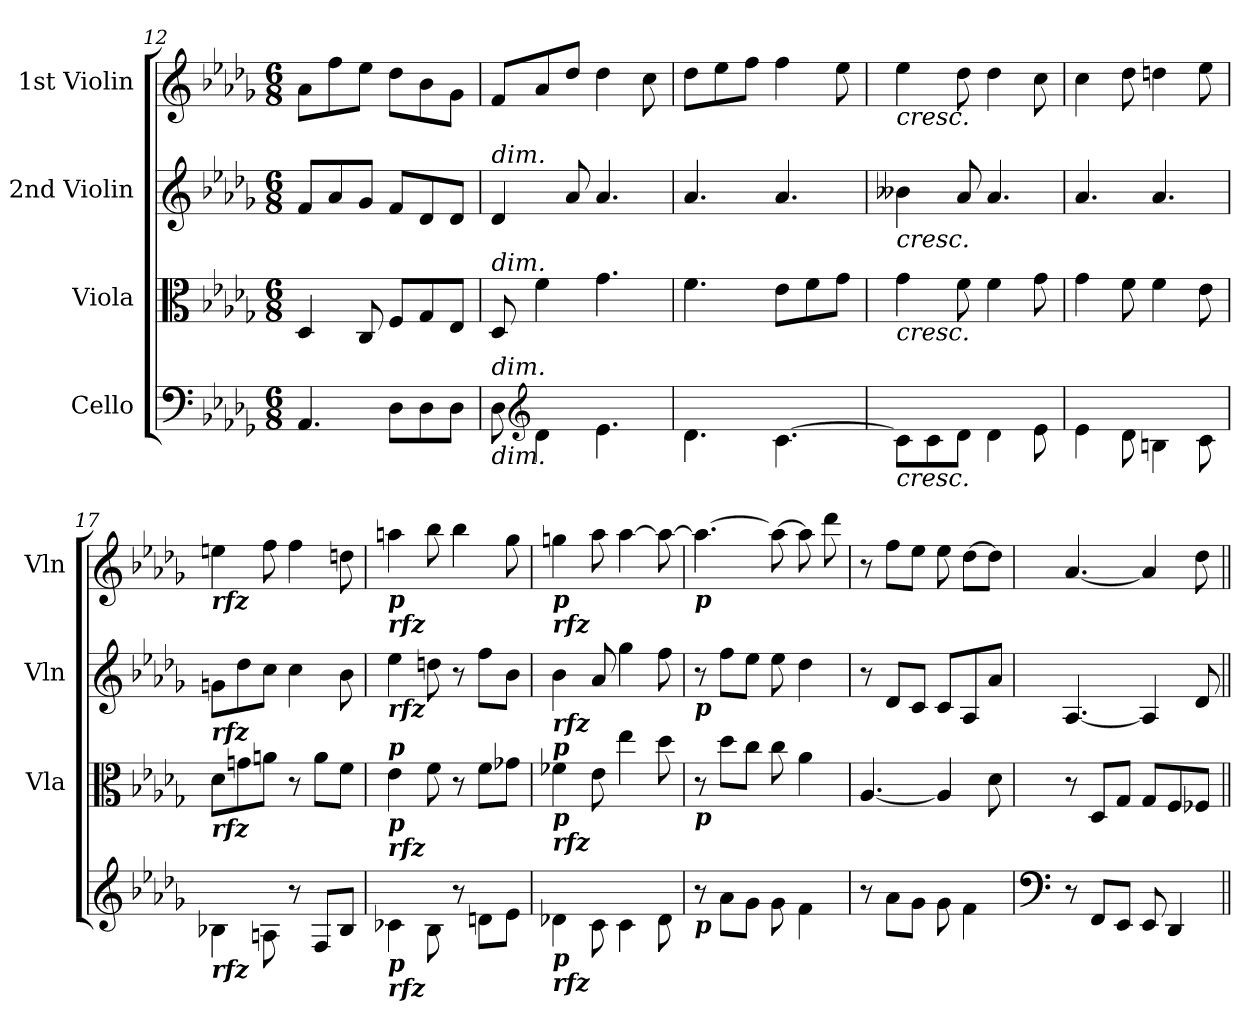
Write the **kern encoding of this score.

**kern	**kern	**kern	**kern
*part4	*part3	*part2	*part1
*staff4	*staff3	*staff2	*staff1
*I"Cello	*I"Viola	*I"2nd Violin	*I"1st Violin
*	*I'Vla	*I'Vln	*I'Vln
*clefF4	*clefC3	*clefG2	*clefG2
*k[b-e-a-d-g-]	*k[b-e-a-d-g-]	*k[b-e-a-d-g-]	*k[b-e-a-d-g-]
*D-:	*D-:	*D-:	*D-:
*M6/8	*M6/8	*M6/8	*M6/8
=12	=12	=12	=12
4.AA-/	4D-/	8f/L	8a-\L
.	.	8a-/	8ff\
.	8C/	8g-/J	8ee-\J
8D-\L	8F/L	8f/L	8dd-\L
8D-\	8G-/	8d-/	8b-\
8D-\J	8E-/J	8d-/J	8g-\J
=13	=13	=13	=13
!	!	!LO:TX:a:i:t=dim.	!
!	!LO:TX:a:i:t=dim.	!	!
!LO:TX:a:i:t=dim.	!	!	!
!LO:TX:b:i:t=dim.	!	!	!
8D-\	8D-/	4d-/	8f/L
*clefG2	*	*	*
4d-\	4f\	.	8a-/
.	.	8a-/	8dd-/J
4.e-\	4.g-\	4.a-/	4dd-\
.	.	.	8cc\
!!LO:LB:g=z
=14	=14	=14	=14
4.d-\	4.f\	4.a-/	8dd-\L
.	.	.	8ee-\
.	.	.	8ff\J
[4.c\	8e-\L	4.a-/	4ff\
.	8f\	.	.
.	8g-\J	.	8ee-\
=15	=15	=15	=15
!	!	!	!LO:TX:b:i:t=cresc.
!	!	!LO:TX:b:i:t=cresc.	!
!	!LO:TX:b:i:t=cresc.	!	!
!LO:TX:b:i:t=cresc.	!	!	!
8c\L]	4g-\	4b--X\	4ee-\
8c\	.	.	.
8d-\J	8f\	8a-/	8dd-\
4d-\	4f\	4.a-/	4dd-\
8e-\	8g-\	.	8cc\
!!LO:PB:g=z
=16	=16	=16	=16
4e-\	4g-\	4.a-/	4cc\
8d-\	8f\	.	8dd-\
4Bn\	4f\	4.a-/	4ddn\
8c\	8e-\	.	8ee-\
=17	=17	=17	=17
!	!	!	!LO:TX:b:Bi:t=rfz
!	!LO:TX:a:Bi:t=rfz	!	!
!	!LO:TX:b:Bi:t=rfz	!	!
!LO:TX:b:Bi:t=rfz	!	!	!
4B-X\	8d-\L	8gn\L	4een\
.	8gn\	8dd-\	.
8An\	8an\J	8cc\J	8ff\
8r	8r	4cc\	4ff\
8F/L	8a\L	.	.
8B-/J	8f\J	8b-\	8ddn\
=18	=18	=18	=18
!	!	!	!LO:TX:b:Bi:t=p
!	!	!	!LO:TX:b:Bi:t=rfz
!	!	!LO:TX:b:Bi:t=rfz	!
!	!LO:TX:b:Bi:t=p	!	!
!	!LO:TX:a:Bi:t=p	!	!
!	!LO:TX:b:Bi:t=rfz	!	!
!LO:TX:b:Bi:t=p	!	!	!
!LO:TX:b:Bi:t=rfz	!	!	!
4c-X\	4e-\	4ee-\	4aan\
8B-\	8f\	8ddn\	8bb-\
8r	8r	8r	4bb-\
8dn\L	8f\L	8ff\L	.
8e-\J	8g-X\J	8b-\J	8gg-\
!!LO:LB:g=z
=19	=19	=19	=19
!	!	!	!LO:TX:b:Bi:t=p
!	!	!	!LO:TX:b:Bi:t=rfz
!	!LO:TX:a:Bi:t=p	!	!
!	!LO:TX:b:Bi:t=p	!	!
!	!LO:TX:b:Bi:t=rfz	!	!
!	!LO:TX:a:Bi:t=rfz	!	!
!LO:TX:b:Bi:t=p	!	!	!
!LO:TX:b:Bi:t=rfz	!	!	!
4d-X\	4f-X\	4b-\	4ggn\
8c\	8e-\	8a-/	8aa-\
4c\	4ee-\	4gg-\	[4aa-\
8d-\	8dd-\	8ff\	8aa-\_
=20	=20	=20	=20
!	!	!	!LO:TX:b:Bi:t=p
!	!	!LO:TX:b:Bi:t=p	!
!	!LO:TX:b:Bi:t=p	!	!
!LO:TX:b:Bi:t=p	!	!	!
8r	8r	8r	4.aa-\_
8a-\L	8dd-\L	8ff\L	.
8g-\J	8cc\J	8ee-\J	.
8g-\	8cc\	8ee-\	8aa-\_
4f\	4a-\	4dd-\	8aa-\]
.	.	.	8ddd-\
!!LO:PB:g=z
=21	=21	=21	=21
8r	[4.A-/	8r	8r
8a-\L	.	8d-/L	8ff\L
8g-\J	.	8c/J	8ee-\J
8g-\	4A-/]	8c/L	8ee-\
4f\	.	8A-/	[8dd-\L
.	8d-\	8a-/J	8dd-\J]
=22	=22	=22	=22
*clefF4	*	*	*
8r	8r	[4.A-/	[4.a-/
8FF/L	8D-/L	.	.
8EE-/J	8G-/J	.	.
8EE-/	8G-/L	4A-/]	4a-/]
4DD-/	8F/	.	.
.	8F-X/J	8d-/	8dd-\
=||	=||	=||	=||
*-	*-	*-	*-
